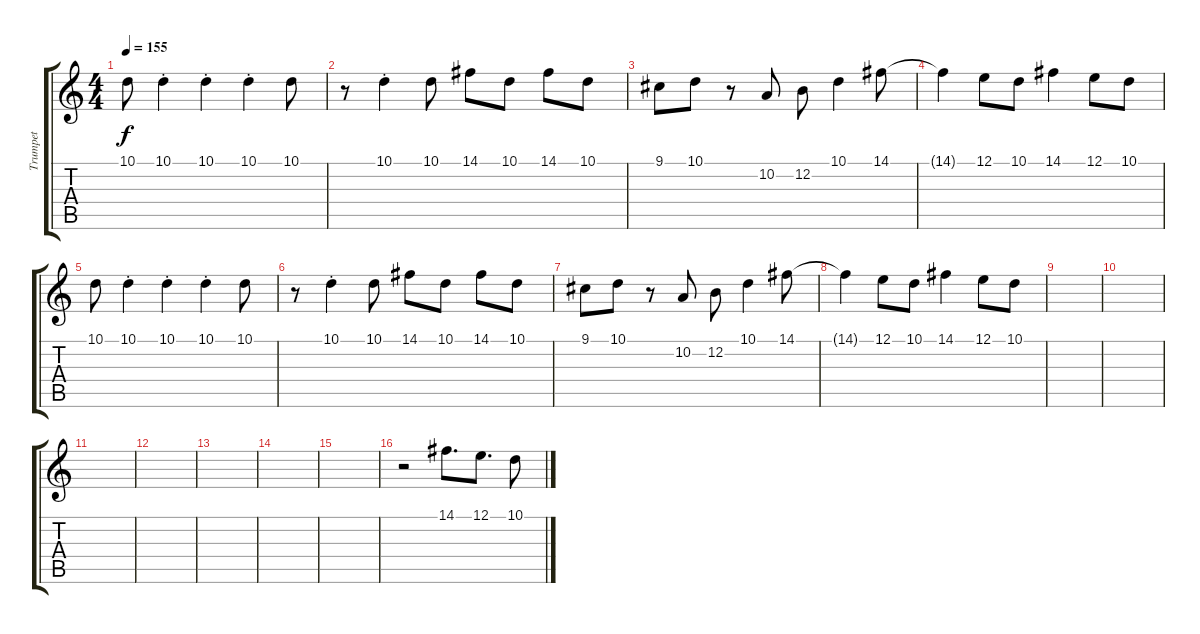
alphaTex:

\track ("Trumpet" "Trumpet") {instrument trumpet}
\staff {score tabs}
\tuning (E4 B3 G3 D3 A2 E2) {hide}
\ts (4 4)
\tempo 155
\clef g2
\ks c
10.1.8{dy f} 10.1{st}.4 10.1{st}.4 10.1{st}.4 10.1.8 |
r.8 10.1{st}.4 10.1.8 14.1.8 10.1.8 14.1.8 10.1.8 |
9.1.8 10.1.8 r.8 10.2.8 12.2.8 10.1.4 14.1.8 |
14.1{t}.4 12.1.8 10.1.8 14.1.4 12.1.8 10.1.8 |
10.1.8 10.1{st}.4 10.1{st}.4 10.1{st}.4 10.1.8 |
r.8 10.1{st}.4 10.1.8 14.1.8 10.1.8 14.1.8 10.1.8 |
9.1.8 10.1.8 r.8 10.2.8 12.2.8 10.1.4 14.1.8 |
14.1{t}.4 12.1.8 10.1.8 14.1.4 12.1.8 10.1.8 |
|
|
|
|
|
|
|
r.2 14.1.8{d} 12.1.8{d} 10.1.8
